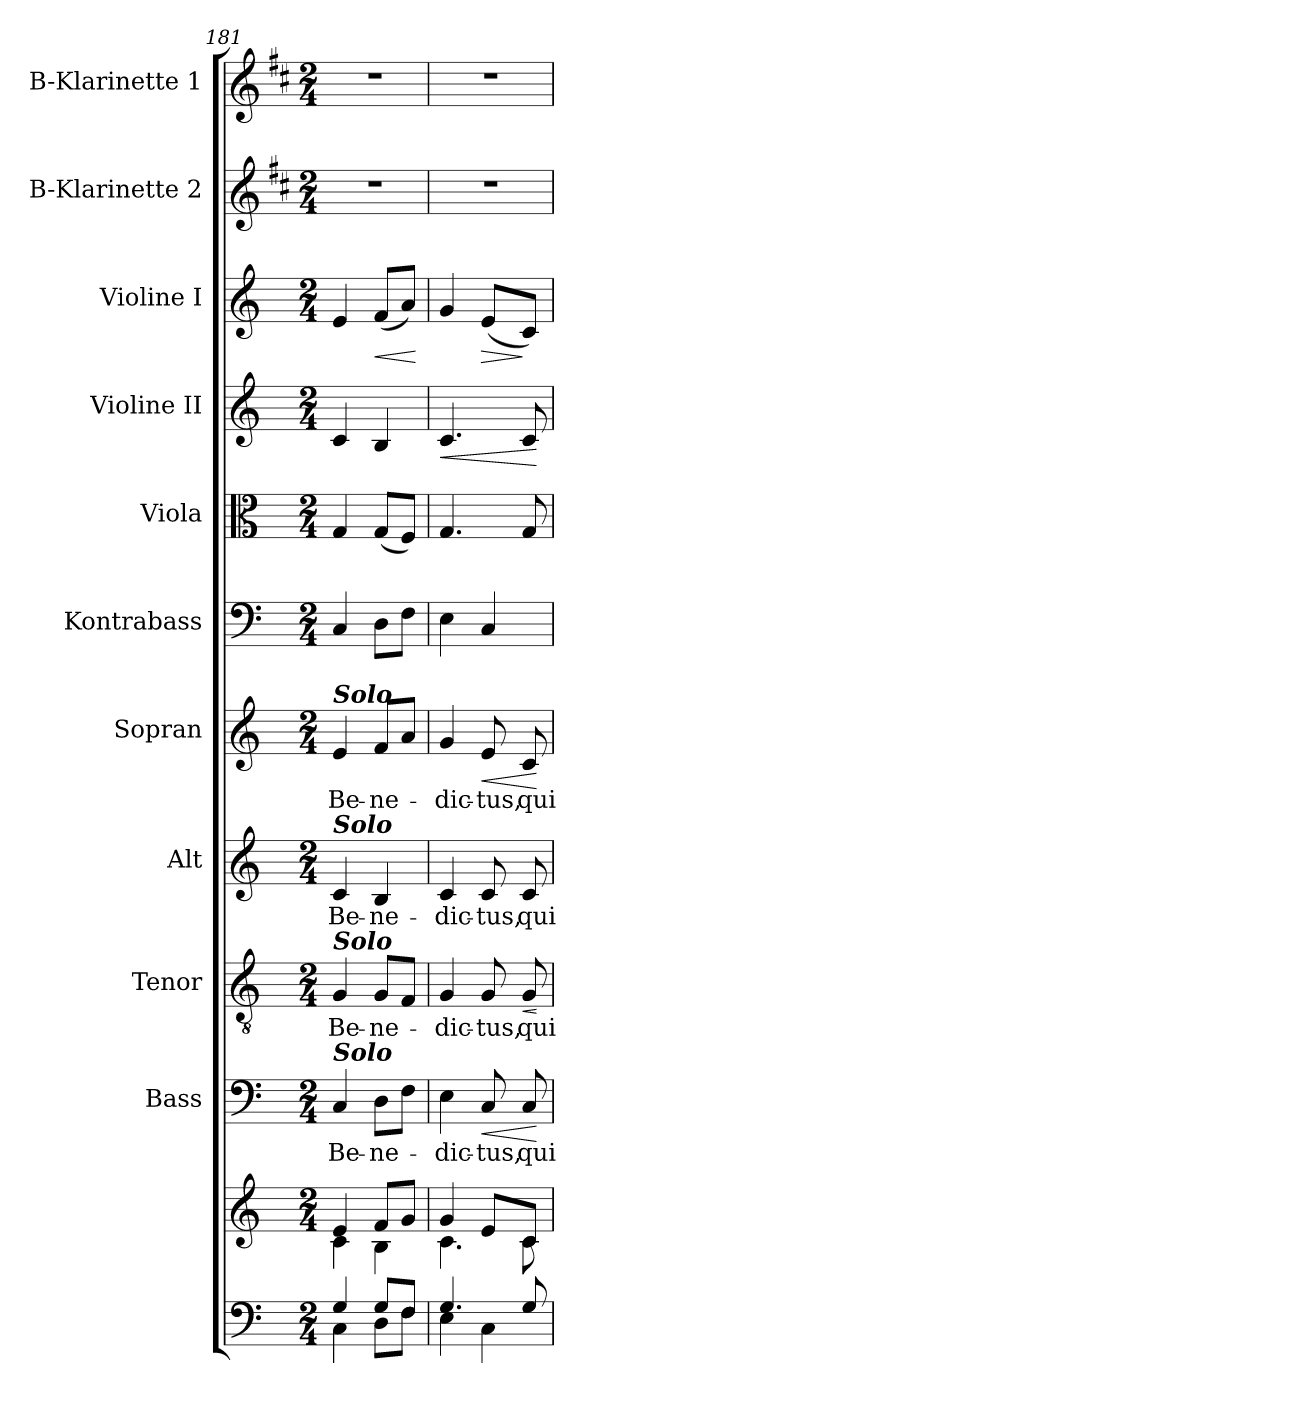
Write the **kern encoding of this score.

**kern	**kern	**kern	**text	**dynam	**kern	**text	**dynam	**kern	**text	**kern	**text	**dynam	**kern	**kern	**kern	**dynam	**kern	**dynam	**kern	**kern
*part11	*part11	*part10	*part10	*part10	*part9	*part9	*part9	*part8	*part8	*part7	*part7	*part7	*part6	*part5	*part4	*part4	*part3	*part3	*part2	*part1
*staff12	*staff11	*staff10	*staff10	*staff10	*staff9	*staff9	*staff9	*staff8	*staff8	*staff7	*staff7	*staff7	*staff6	*staff5	*staff4	*staff4	*staff3	*staff3	*staff2	*staff1
*	*	*I"Bass	*	*	*I"Tenor	*	*	*I"Alt	*	*I"Sopran	*	*	*I"Kontrabass	*I"Viola	*I"Violine II	*	*I"Violine I	*	*I"B-Klarinette 2	*I"B-Klarinette 1
*	*	*I'B.	*	*	*I'T.	*	*	*I'A.	*	*I'S.	*	*	*I'Kb.	*I'Vla.	*I'Vl. II	*	*I'Vl. I	*	*I'B Kl. 2	*I'B Kl. 1
*clefF4	*clefG2	*clefF4	*	*	*clefGv2	*	*	*clefG2	*	*clefG2	*	*	*clefF4	*clefC3	*clefG2	*	*clefG2	*	*clefG2	*clefG2
*	*	*	*	*	*	*	*	*	*	*	*	*	*ITrd7c12	*	*	*	*	*	*ITrd1c2	*ITrd1c2
*k[]	*k[]	*k[]	*	*	*k[]	*	*	*k[]	*	*k[]	*	*	*k[]	*k[]	*k[]	*	*k[]	*	*k[]	*k[]
*C:	*C:	*C:	*	*	*C:	*	*	*C:	*	*C:	*	*	*C:	*C:	*C:	*	*C:	*	*C:	*C:
*M2/4	*M2/4	*M2/4	*	*	*M2/4	*	*	*M2/4	*	*M2/4	*	*	*M2/4	*M2/4	*M2/4	*	*M2/4	*	*M2/4	*M2/4
=181	=181	=181	=181	=181	=181	=181	=181	=181	=181	=181	=181	=181	=181	=181	=181	=181	=181	=181	=181	=181
*^	*^	*	*	*	*	*	*	*	*	*	*	*	*	*	*	*	*	*	*	*
!	!	!	!	!	!	!	!	!	!	!	!	!LO:TX:a:Bi:t=Solo	!	!	!	!	!	!	!	!	!	!
!	!	!	!	!	!	!	!	!	!	!LO:TX:a:Bi:t=Solo	!	!	!	!	!	!	!	!	!	!	!	!
!	!	!	!	!	!	!	!LO:TX:a:Bi:t=Solo	!	!	!	!	!	!	!	!	!	!	!	!	!	!	!
!	!	!	!	!LO:TX:a:Bi:t=Solo	!	!	!	!	!	!	!	!	!	!	!	!	!	!	!	!	!	!
!	!	!	!	!	!LO:LY:b	!	!	!LO:LY:b	!	!	!LO:LY:b	!	!LO:LY:b	!	!	!	!	!	!	!	!	!
4G/	4C\	4e/	4c\	4C/	Be-	.	4G/	Be-	.	4c/	Be-	4e/	Be-	.	4CC/	4G/	4c/	.	4e/	.	2r	2r
!	!	!	!	!	!LO:LY:b	!	!	!LO:LY:b	!	!	!LO:LY:b	!	!LO:LY:b	!	!	!	!	!	!	!LO:HP:b	!	!
8G/L	8D\L	8f/L	4B\	8D\L	-ne-	.	8G/L	-ne-	.	4B/	-ne-	8f/L	-ne-	.	8DD\L	(<8G/L	4B/	.	(<8f/L	<	.	.
8F/J	8F\J	8g/J	.	8F\J	.	.	8F/J	.	.	.	.	8a/J	.	.	8FF\J	8F/J)	.	.	8a/J)	.	.	.
*v	*v	*	*	*	*	*	*	*	*	*	*	*	*	*	*	*	*	*	*	*	*	*
*	*v	*v	*	*	*	*	*	*	*	*	*	*	*	*	*	*	*	*	*	*	*
.	.	.	.	.	.	.	.	.	.	.	.	.	.	.	.	.	.	[	.	.
=182	=182	=182	=182	=182	=182	=182	=182	=182	=182	=182	=182	=182	=182	=182	=182	=182	=182	=182	=182	=182
*^	*^	*	*	*	*	*	*	*	*	*	*	*	*	*	*	*	*	*	*	*
!	!	!	!	!	!LO:LY:b	!	!	!LO:LY:b	!	!	!LO:LY:b	!	!LO:LY:b	!	!	!	!	!LO:HP:b	!	!	!	!
4.G/	4E\	4g/	4.c\	4E\	-dic-	.	4G/	-dic-	.	4c/	-dic-	4g/	-dic-	.	4EE\	4.G/	4.c/	<	4g/	.	2r	2r
!	!	!	!	!	!LO:LY:b	!LO:HP:b	!	!LO:LY:b	!	!	!LO:LY:b	!	!LO:LY:b	!LO:HP:b	!	!	!	!	!	!LO:HP:b	!	!
.	4C\	8e/L	.	8C/	-tus,	<	8G/	-tus,	.	8c/	-tus,	8e/	-tus,	<	4CC/	.	.	.	(<8e/L	>	.	.
!	!	!	!	!	!LO:LY:b	!	!	!LO:LY:b	!LO:HP:b	!	!LO:LY:b	!	!LO:LY:b	!	!	!	!	!	!	!	!	!
8G/	.	8c/J	8c\	8C/	qui	.	8G/	qui	<	8c/	qui	8c/	qui	.	.	8G/	8c/	.	8c/J)	]	.	.
*v	*v	*	*	*	*	*	*	*	*	*	*	*	*	*	*	*	*	*	*	*	*	*
*	*v	*v	*	*	*	*	*	*	*	*	*	*	*	*	*	*	*	*	*	*	*
.	.	.	.	[	.	.	[	.	.	.	.	[	.	.	.	[	.	.	.	.
=	=	=	=	=	=	=	=	=	=	=	=	=	=	=	=	=	=	=	=	=
*-	*-	*-	*-	*-	*-	*-	*-	*-	*-	*-	*-	*-	*-	*-	*-	*-	*-	*-	*-	*-
